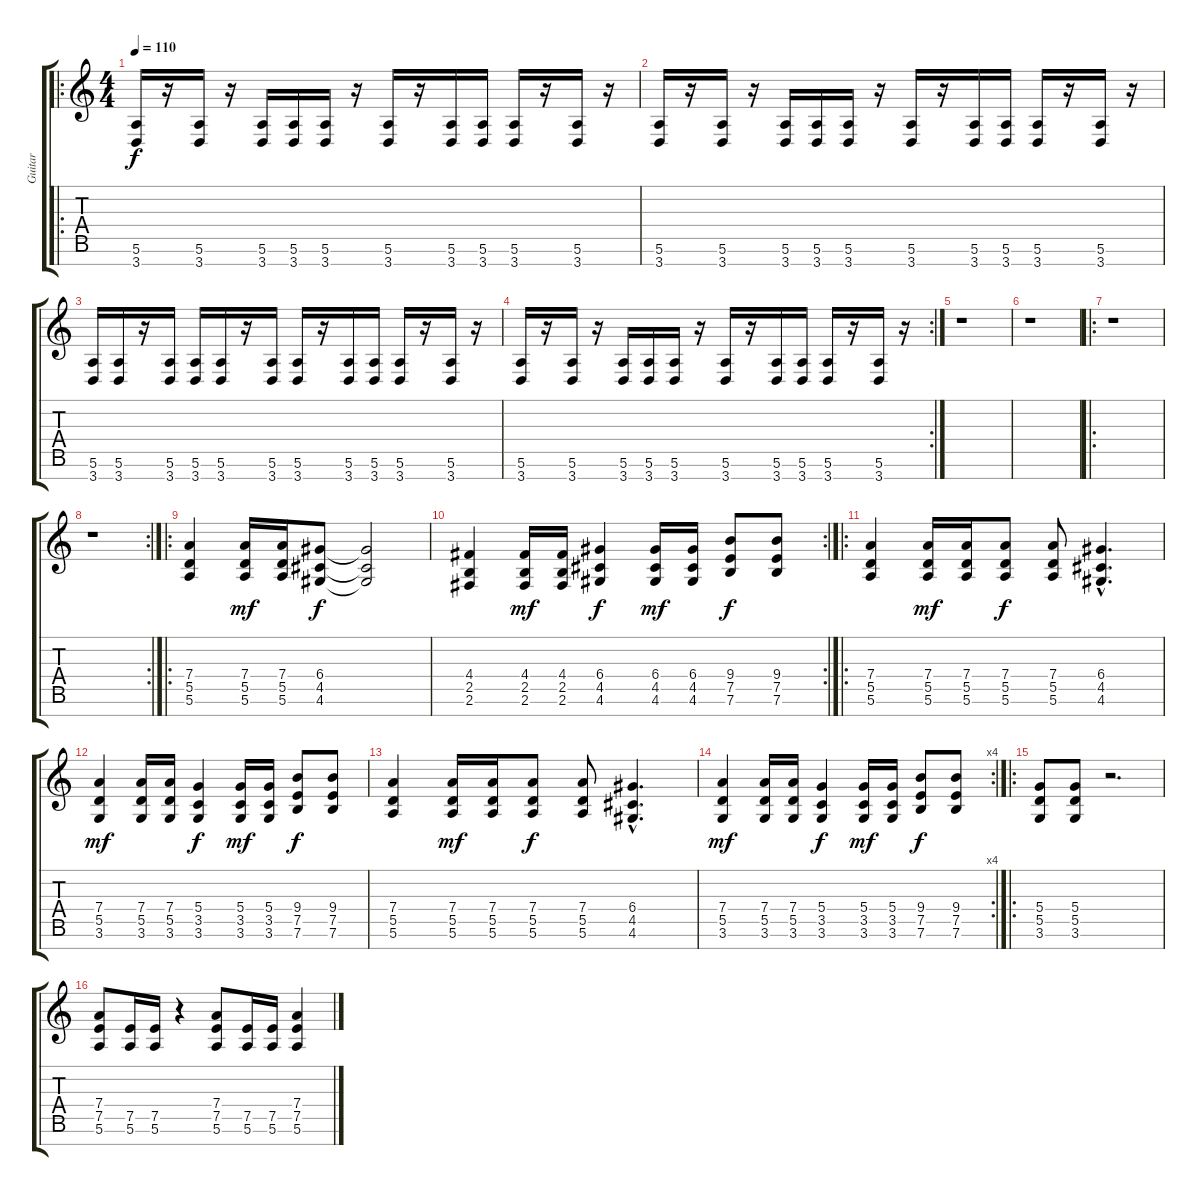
\track ("Guitar" "Guitar") {instrument distortionguitar}
\staff {score tabs}
\tuning (E4 B3 G3 D3 A2 E2 B1) {hide}
\ro
\ts (4 4)
\tempo 110
\clef g2
\ks c
(5.6 3.7).16{dy f instrument distortionguitar} r.16 (5.6 3.7).16 r.16 (5.6 3.7).16 (5.6 3.7).16 (5.6 3.7).16 r.16 (5.6 3.7).16 r.16 (5.6 3.7).16 (5.6 3.7).16 (5.6 3.7).16 r.16 (5.6 3.7).16 r.16 |
(5.6 3.7).16 r.16 (5.6 3.7).16 r.16 (5.6 3.7).16 (5.6 3.7).16 (5.6 3.7).16 r.16 (5.6 3.7).16 r.16 (5.6 3.7).16 (5.6 3.7).16 (5.6 3.7).16 r.16 (5.6 3.7).16 r.16 |
(5.6 3.7).16 (5.6 3.7).16 r.16 (5.6 3.7).16 (5.6 3.7).16 (5.6 3.7).16 r.16 (5.6 3.7).16 (5.6 3.7).16 r.16 (5.6 3.7).16 (5.6 3.7).16 (5.6 3.7).16 r.16 (5.6 3.7).16 r.16 |
\rc 2
(5.6 3.7).16 r.16 (5.6 3.7).16 r.16 (5.6 3.7).16 (5.6 3.7).16 (5.6 3.7).16 r.16 (5.6 3.7).16 r.16 (5.6 3.7).16 (5.6 3.7).16 (5.6 3.7).16 r.16 (5.6 3.7).16 r.16 |
r.1 |
r.1 |
\ro
r.1 |
\rc 2
r.1 |
\ro
(7.4 5.5 5.6).4 (7.4 5.5 5.6).16{dy mf} (7.4 5.5 5.6).16 (6.4 4.5 4.6).8{dy f} (6.4{t} 4.5{t} 4.6{t}).2 |
\rc 2
(4.4 2.5 2.6).4 (4.4 2.5 2.6).16{dy mf} (4.4 2.5 2.6).16 (6.4 4.5 4.6).4{dy f} (6.4 4.5 4.6).16{dy mf} (6.4 4.5 4.6).16 (9.4 7.5 7.6).8{dy f} (9.4 7.5 7.6).8 |
\ro
(7.4 5.5 5.6).4 (7.4 5.5 5.6).16{dy mf} (7.4 5.5 5.6).16 (7.4 5.5 5.6).8{dy f} (7.4 5.5 5.6).8 (6.4{hac} 4.5{hac} 4.6{hac}).4{d} |
(7.4 5.5 3.6).4{dy mf} (7.4 5.5 3.6).16 (7.4 5.5 3.6).16 (5.4 3.5 3.6).4{dy f} (5.4 3.5 3.6).16{dy mf} (5.4 3.5 3.6).16 (9.4 7.5 7.6).8{dy f} (9.4 7.5 7.6).8 |
(7.4 5.5 5.6).4 (7.4 5.5 5.6).16{dy mf} (7.4 5.5 5.6).16 (7.4 5.5 5.6).8{dy f} (7.4 5.5 5.6).8 (6.4{hac} 4.5{hac} 4.6{hac}).4{d} |
\rc 4
(7.4 5.5 3.6).4{dy mf} (7.4 5.5 3.6).16 (7.4 5.5 3.6).16 (5.4 3.5 3.6).4{dy f} (5.4 3.5 3.6).16{dy mf} (5.4 3.5 3.6).16 (9.4 7.5 7.6).8{dy f} (9.4 7.5 7.6).8 |
\ro
(5.4 5.5 3.6).8 (5.4 5.5 3.6).8 r.2{d} |
(7.4 7.5 5.6).8 (7.5 5.6).16 (7.5 5.6).16 r.4 (7.4 7.5 5.6).8 (7.5 5.6).16 (7.5 5.6).16 (7.4 7.5 5.6).4
